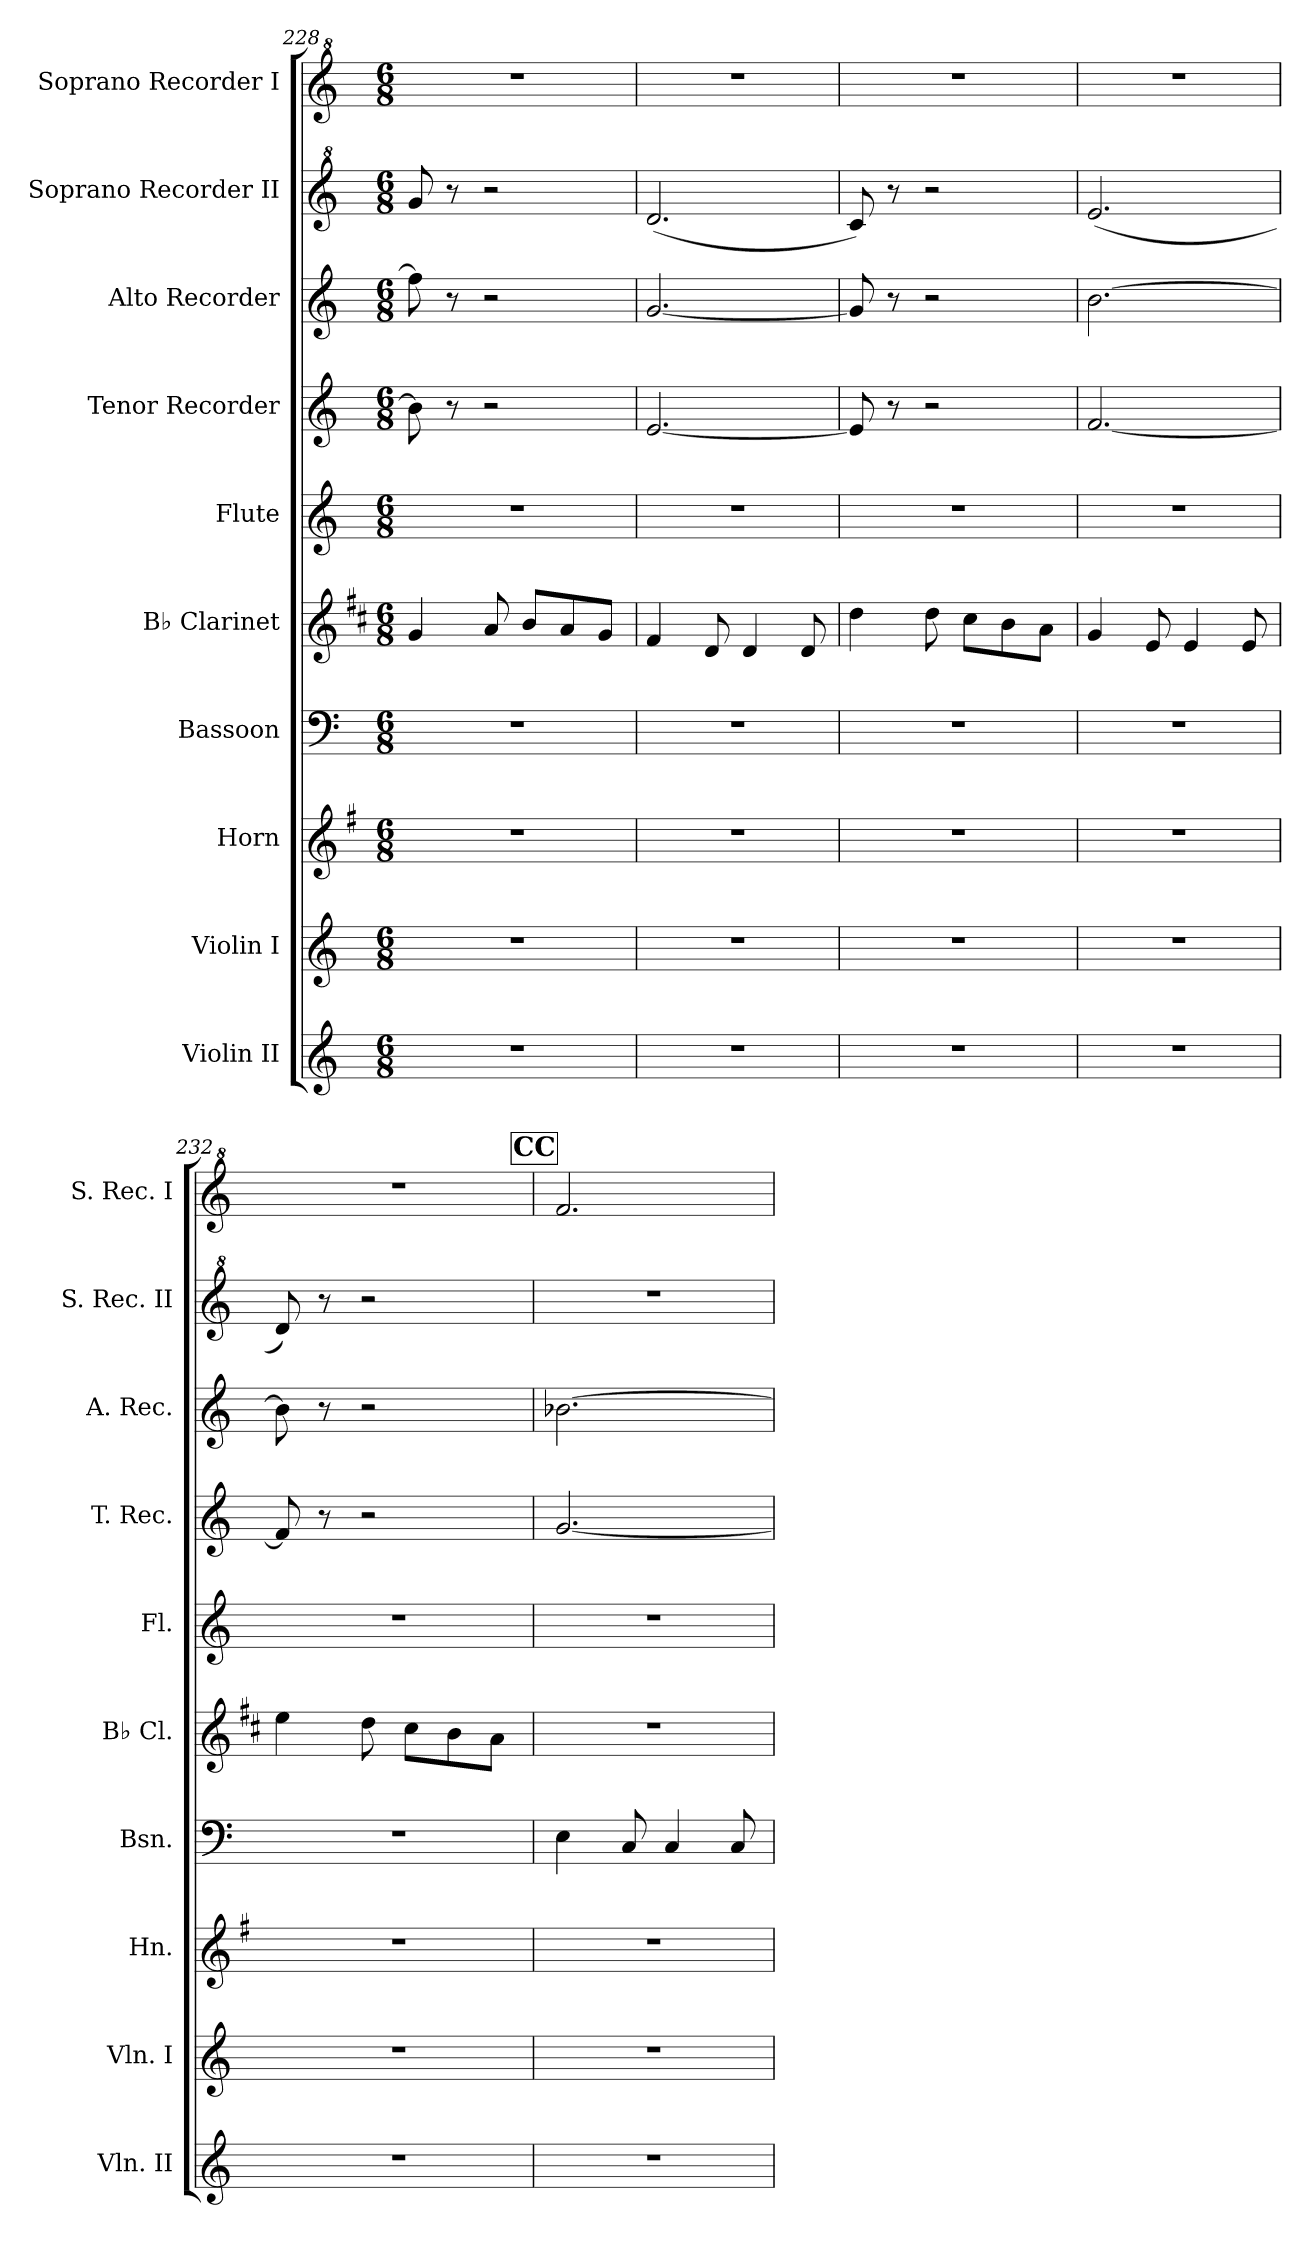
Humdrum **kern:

**kern	**kern	**kern	**kern	**kern	**kern	**kern	**kern	**kern	**kern
*part10	*part9	*part8	*part7	*part6	*part5	*part4	*part3	*part2	*part1
*staff10	*staff9	*staff8	*staff7	*staff6	*staff5	*staff4	*staff3	*staff2	*staff1
*I"Violin II	*I"Violin I	*I"Horn	*I"Bassoon	*I"B♭ Clarinet	*I"Flute	*I"Tenor Recorder	*I"Alto Recorder	*I"Soprano Recorder II	*I"Soprano Recorder I
*I'Vln. II	*I'Vln. I	*I'Hn.	*I'Bsn.	*I'B♭ Cl.	*I'Fl.	*I'T. Rec.	*I'A. Rec.	*I'S. Rec. II	*I'S. Rec. I
*clefG2	*clefG2	*clefG2	*clefF4	*clefG2	*clefG2	*clefG2	*clefG2	*clefG^2	*clefG^2
*	*	*ITrd4c7	*	*ITrd1c2	*	*	*	*	*
*k[]	*k[]	*k[]	*k[]	*k[]	*k[]	*k[]	*k[]	*k[]	*k[]
*C:	*C:	*C:	*C:	*C:	*C:	*C:	*C:	*C:	*C:
*M6/8	*M6/8	*M6/8	*M6/8	*M6/8	*M6/8	*M6/8	*M6/8	*M6/8	*M6/8
=228	=228	=228	=228	=228	=228	=228	=228	=228	=228
2.r	2.r	2.r	2.r	4f/	2.r	8b\]	8ff\]	8gg/	2.r
.	.	.	.	.	.	8r	8r	8r	.
.	.	.	.	8g/	.	2r	2r	2r	.
.	.	.	.	8a/L	.	.	.	.	.
.	.	.	.	8g/	.	.	.	.	.
.	.	.	.	8f/J	.	.	.	.	.
=229	=229	=229	=229	=229	=229	=229	=229	=229	=229
2.r	2.r	2.r	2.r	4e/	2.r	[2.e/	[2.g/	(2.dd/	2.r
.	.	.	.	8c/	.	.	.	.	.
.	.	.	.	4c/	.	.	.	.	.
.	.	.	.	8c/	.	.	.	.	.
=230	=230	=230	=230	=230	=230	=230	=230	=230	=230
2.r	2.r	2.r	2.r	4cc\	2.r	8e/]	8g/]	8cc/)	2.r
.	.	.	.	.	.	8r	8r	8r	.
.	.	.	.	8cc\	.	2r	2r	2r	.
.	.	.	.	8b\L	.	.	.	.	.
.	.	.	.	8a\	.	.	.	.	.
.	.	.	.	8g\J	.	.	.	.	.
!!LO:PB:g=z
=231	=231	=231	=231	=231	=231	=231	=231	=231	=231
2.r	2.r	2.r	2.r	4f/	2.r	[2.f/	[2.b\	(2.ee/	2.r
.	.	.	.	8d/	.	.	.	.	.
.	.	.	.	4d/	.	.	.	.	.
.	.	.	.	8d/	.	.	.	.	.
=232	=232	=232	=232	=232	=232	=232	=232	=232	=232
2.r	2.r	2.r	2.r	4dd\	2.r	8f/]	8b\]	8dd/)	2.r
.	.	.	.	.	.	8r	8r	8r	.
.	.	.	.	8cc\	.	2r	2r	2r	.
.	.	.	.	8b\L	.	.	.	.	.
.	.	.	.	8a\	.	.	.	.	.
.	.	.	.	8g\J	.	.	.	.	.
!!LO:REH:place=s1:a:t=CC
=233	=233	=233	=233	=233	=233	=233	=233	=233	=233
2.r	2.r	2.r	4E\	2.r	2.r	[2.g/	[2.b-X\	2.r	2.ff/
.	.	.	8C/	.	.	.	.	.	.
.	.	.	4C/	.	.	.	.	.	.
.	.	.	8C/	.	.	.	.	.	.
=	=	=	=	=	=	=	=	=	=
*-	*-	*-	*-	*-	*-	*-	*-	*-	*-
